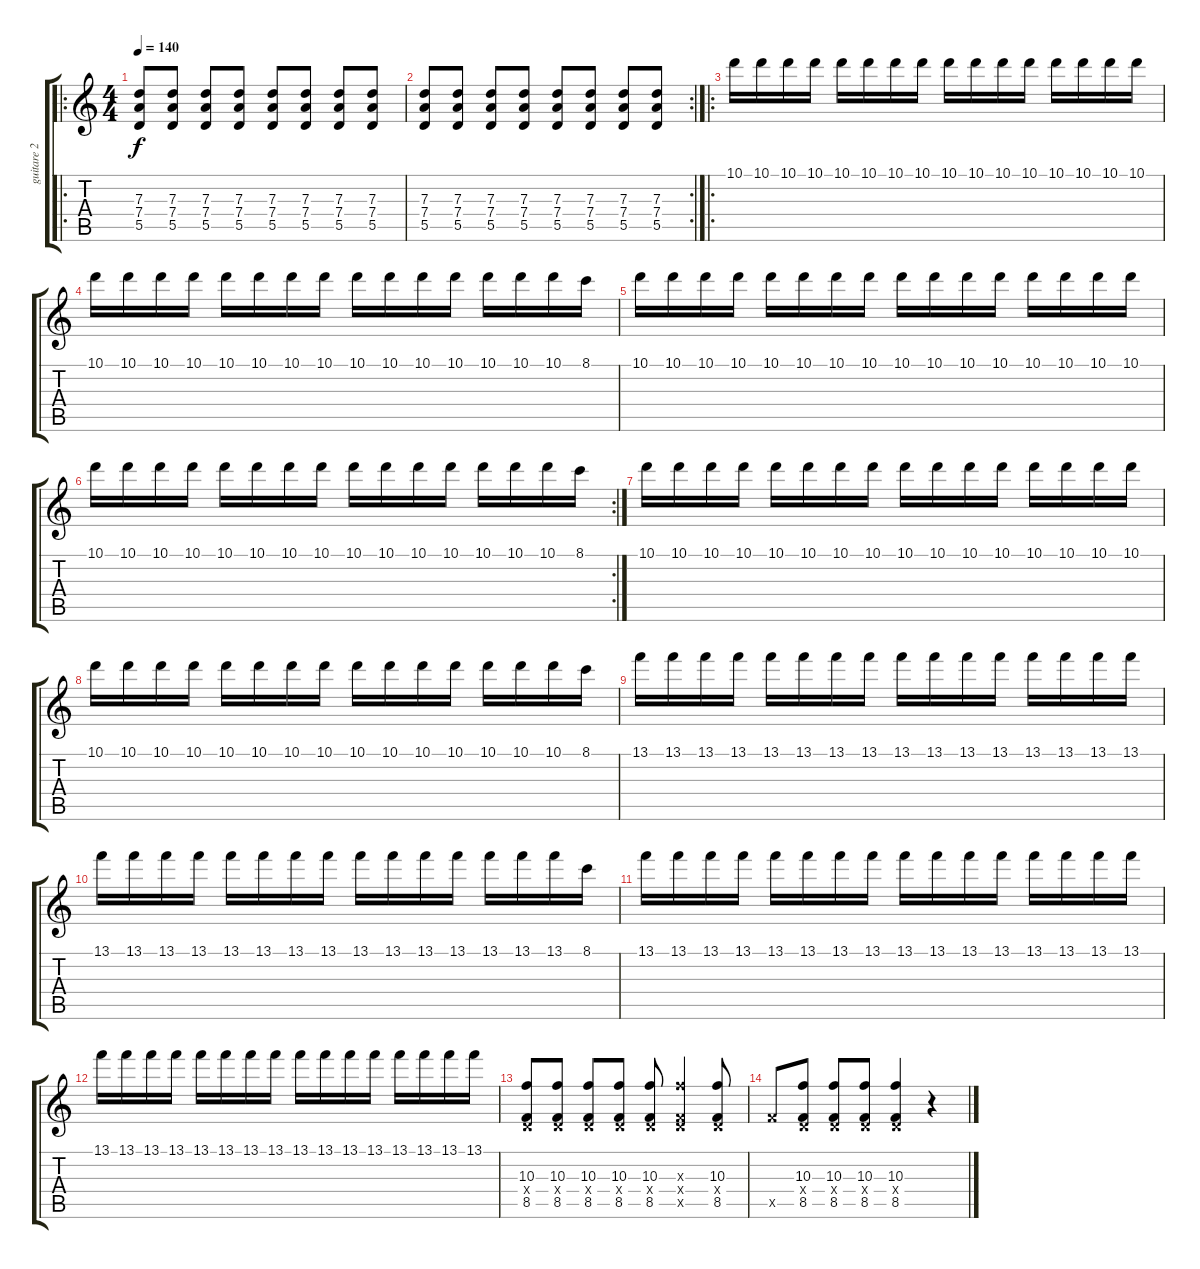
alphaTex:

\track ("guitare 2" "guitare 2") {instrument overdrivenguitar}
\staff {score tabs}
\tuning (E4 B3 G3 D3 A2 E2) {hide}
\ro
\ts (4 4)
\tempo 140
\clef g2
\ks c
(7.3 7.4 5.5).8{dy f instrument distortionguitar} (7.3 7.4 5.5).8 (7.3 7.4 5.5).8 (7.3 7.4 5.5).8 (7.3 7.4 5.5).8 (7.3 7.4 5.5).8 (7.3 7.4 5.5).8 (7.3 7.4 5.5).8 |
\rc 2
(7.3 7.4 5.5).8{instrument distortionguitar} (7.3 7.4 5.5).8 (7.3 7.4 5.5).8 (7.3 7.4 5.5).8 (7.3 7.4 5.5).8 (7.3 7.4 5.5).8 (7.3 7.4 5.5).8 (7.3 7.4 5.5).8 |
\ro
10.1.16 10.1.16 10.1.16 10.1.16 10.1.16 10.1.16 10.1.16 10.1.16 10.1.16 10.1.16 10.1.16 10.1.16 10.1.16 10.1.16 10.1.16 10.1.16 |
10.1.16 10.1.16 10.1.16 10.1.16 10.1.16 10.1.16 10.1.16 10.1.16 10.1.16 10.1.16 10.1.16 10.1.16 10.1.16 10.1.16 10.1.16 8.1.16 |
10.1.16 10.1.16 10.1.16 10.1.16 10.1.16 10.1.16 10.1.16 10.1.16 10.1.16 10.1.16 10.1.16 10.1.16 10.1.16 10.1.16 10.1.16 10.1.16 |
\rc 2
10.1.16 10.1.16 10.1.16 10.1.16 10.1.16 10.1.16 10.1.16 10.1.16 10.1.16 10.1.16 10.1.16 10.1.16 10.1.16 10.1.16 10.1.16 8.1.16 |
10.1.16 10.1.16 10.1.16 10.1.16 10.1.16 10.1.16 10.1.16 10.1.16 10.1.16 10.1.16 10.1.16 10.1.16 10.1.16 10.1.16 10.1.16 10.1.16 |
10.1.16 10.1.16 10.1.16 10.1.16 10.1.16 10.1.16 10.1.16 10.1.16 10.1.16 10.1.16 10.1.16 10.1.16 10.1.16 10.1.16 10.1.16 8.1.16 |
13.1.16 13.1.16 13.1.16 13.1.16 13.1.16 13.1.16 13.1.16 13.1.16 13.1.16 13.1.16 13.1.16 13.1.16 13.1.16 13.1.16 13.1.16 13.1.16 |
13.1.16 13.1.16 13.1.16 13.1.16 13.1.16 13.1.16 13.1.16 13.1.16 13.1.16 13.1.16 13.1.16 13.1.16 13.1.16 13.1.16 13.1.16 8.1.16 |
13.1.16 13.1.16 13.1.16 13.1.16 13.1.16 13.1.16 13.1.16 13.1.16 13.1.16 13.1.16 13.1.16 13.1.16 13.1.16 13.1.16 13.1.16 13.1.16 |
13.1.16 13.1.16 13.1.16 13.1.16 13.1.16 13.1.16 13.1.16 13.1.16 13.1.16 13.1.16 13.1.16 13.1.16 13.1.16 13.1.16 13.1.16 13.1.16 |
(10.3 0.4{x} 8.5).8 (10.3 0.4{x} 8.5).8 (10.3 0.4{x} 8.5).8 (10.3 0.4{x} 8.5).8 (10.3 0.4{x} 8.5).8 (10.3{x} 0.4{x} 8.5{x}).4 (10.3 0.4{x} 8.5).8 |
8.5{x}.8 (10.3 0.4{x} 8.5).8 (10.3 0.4{x} 8.5).8 (10.3 0.4{x} 8.5).8 (10.3 0.4{x} 8.5).4 r.4
